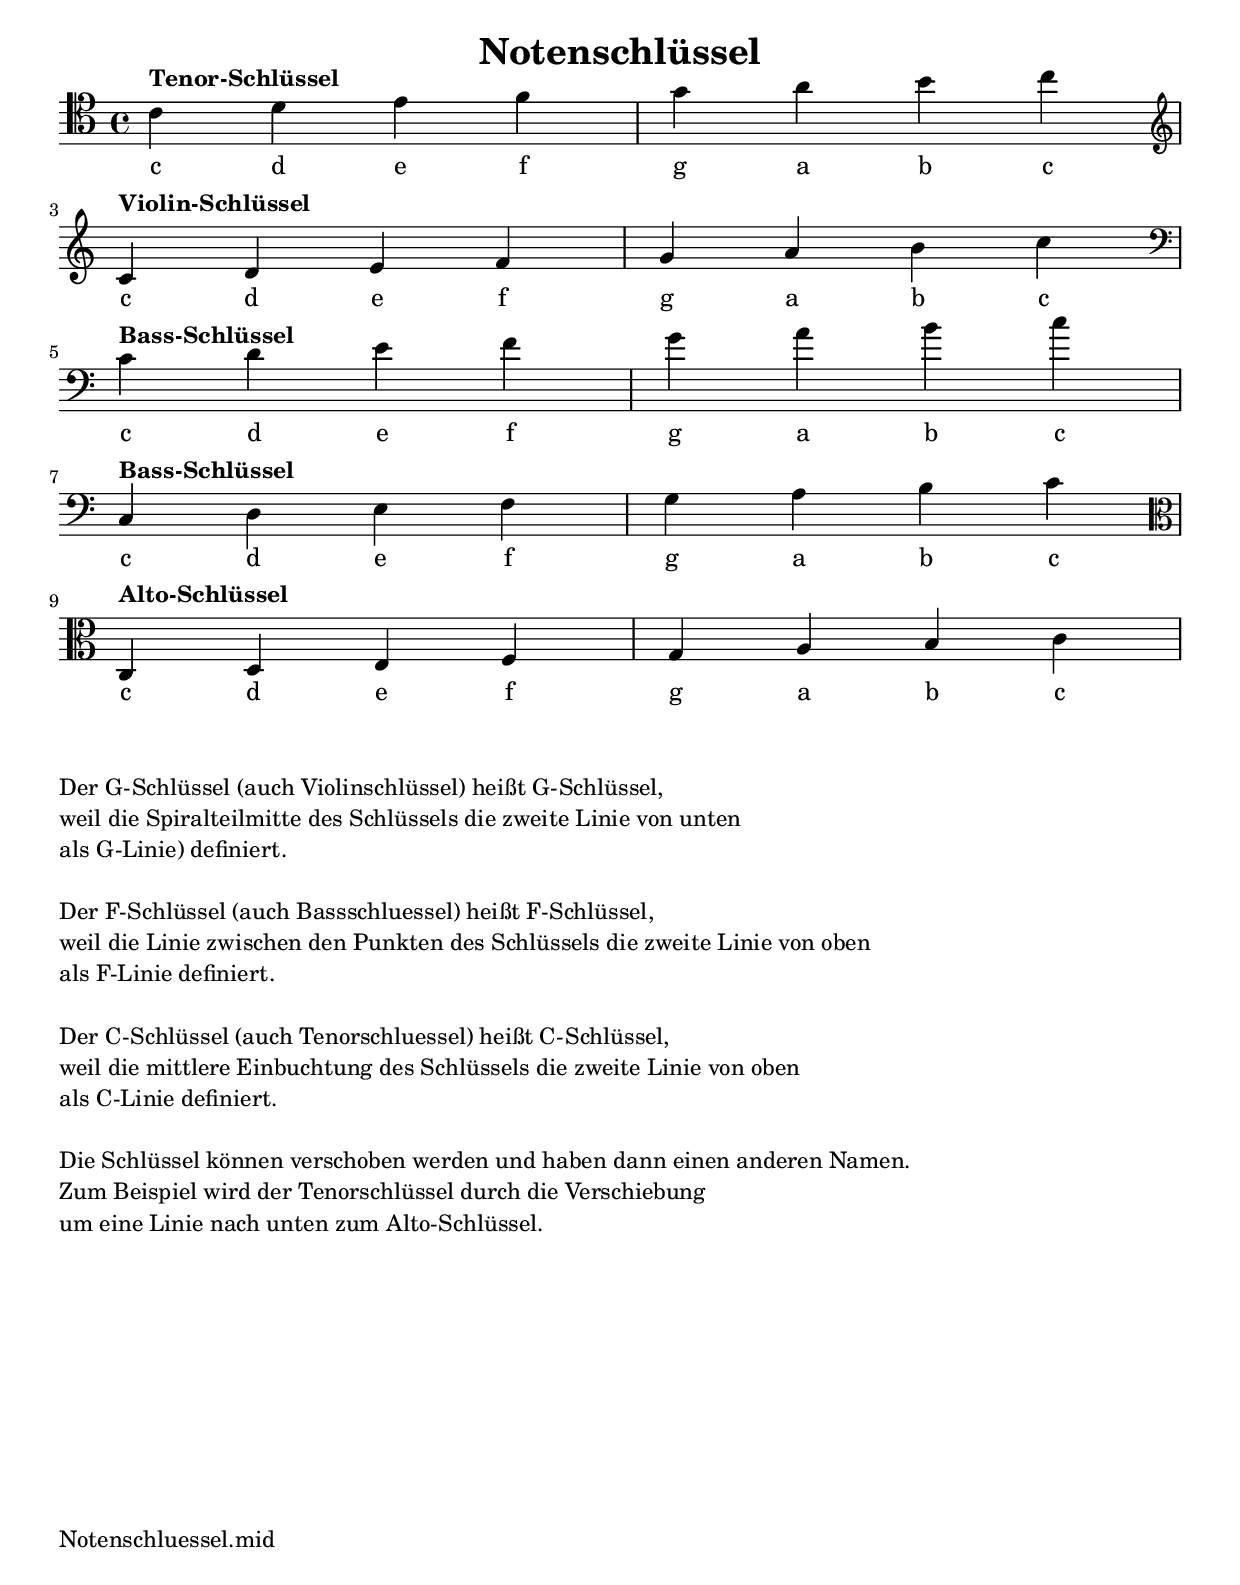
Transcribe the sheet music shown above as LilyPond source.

\version "2.24.3"
\version "2.24.3"
\bookpart{
   \tocItem \markup  "Notenschlüssel"
   \header { title = "Notenschlüssel"
   }
\score {
  \midi{}
  \layout{indent=0}
    \new Staff {
      \clef tenor
        \relative c' { c^\markup{ \raise #1 \bold {Tenor-Schlüssel}} d e f g a b c \break }
        \addlyrics   { c d e f g a b c        }
      \clef treble
        \relative c' { c^\markup{ \raise #1 \bold {Violin-Schlüssel}} d e f g a b c \break }
        \addlyrics   { c d e f g a b c        }
      \clef bass
        \relative c' { c^\markup{ \raise #1 \bold {Bass-Schlüssel}}  d e f g a b c \break }
        \addlyrics   { c d e f g a b c        }
      \clef bass
        \relative c  { c^\markup{ \raise #1 \bold {Bass-Schlüssel}} d e f g a b c \break }
        \addlyrics   { c d e f g a b c        }
      \clef alto
        \relative c  { c^\markup{ \raise #1 \bold {Alto-Schlüssel}} d e f g a b c \break }
        \addlyrics   { c d e f g a b c        }
    }
}

\markup {
 \column {

  \line{\null}
  \line{Der G-Schlüssel (auch Violinschlüssel) heißt G-Schlüssel,}
  \line{weil die Spiralteilmitte des Schlüssels die zweite Linie von unten}
  \line{als  G-Linie) definiert.}

  \line{\null}
  \line{Der F-Schlüssel (auch Bassschluessel) heißt F-Schlüssel,}
  \line{weil die Linie zwischen den Punkten des Schlüssels die zweite Linie von oben}
  \line{als F-Linie definiert.}

  \line{\null}
  \line{Der C-Schlüssel (auch Tenorschluessel) heißt C-Schlüssel,}
  \line{weil die mittlere Einbuchtung des Schlüssels die zweite Linie von oben}
  \line{als C-Linie definiert.}

  \line{\null}
  \line{Die Schlüssel können verschoben werden und haben dann einen anderen Namen.}
  \line{Zum Beispiel wird der Tenorschlüssel durch die Verschiebung}
  \line{um eine Linie nach unten zum Alto-Schlüssel.}
}}

 \markup{
  \vspace #10
  \with-url #"http:///edgar-saenger.de/musik/vermischtes/src/notenschluessel/notenschluessel.mid" {Notenschluessel.mid}
}
}